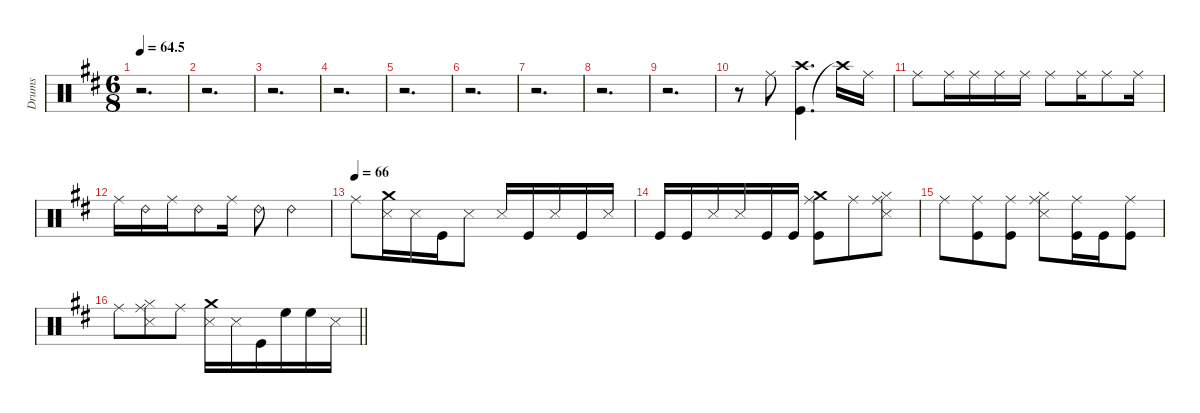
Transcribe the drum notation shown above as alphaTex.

\defaultSystemsLayout 4
\hideDynamics
\bracketExtendMode groupsimilarinstruments
\firstSystemTrackNameMode fullname
\otherSystemsTrackNameOrientation horizontal
\track ("Drums" "drm.") {defaultSystemsLayout 4 instrument percussion}
\staff {score}
\articulation defaults
\ts (6 8)
\beaming (8 3 3)
\tempo
64.5
\accidentals auto
\clef neutral
\ottava regular
\simile none
\ks bminor
r.2{d dy mf} |
r.2{d} |
r.2{d} |
r.2{d} |
r.2{d} |
r.2{d} |
r.2{d} |
r.2{d} |
r.2{d} |
r.8 "Ride (middle)".8 ("Kick (hit)" "Crash high (hit)").4{d} "Crash high (hit)"{t}.16 "Ride (middle)".16 |
"Ride (middle)".8 "Ride (middle)".16 "Ride (middle)".16 "Ride (middle)".16 "Ride (middle)".16 "Ride (middle)".8 "Ride (middle)".16 "Ride (middle)".8 "Ride (middle)".16 |
"Ride (middle)".16 "Ride (bell) 2".16 "Ride (middle)".16 "Ride (bell) 2".8 "Ride (middle)".16 "Ride (bell) 2".8 "Ride (bell) 2".4 |
\tempo (66)
"Ride (middle)".8{dy f} ("Snare (side stick) 3" "Crash medium (hit)").16{dy mp} "Snare (side stick) 3".16{dy pp} "Kick (hit)".16{dy f} "Snare (side stick) 3".8 "Snare (side stick) 3".16{dy p} "Kick (hit)".16{dy f} "Snare (side stick) 3".16{dy mp} "Kick (hit)".16{dy f} "Snare (side stick) 3".16{dy mf} |
"Kick (hit)".16{dy f} "Kick (hit)".16 "Snare (side stick) 3".16{dy fff} "Snare (side stick) 3".16{dy mf} "Kick (hit)".16{dy f} "Kick (hit)".16 ("Crash medium (hit)" "Kick (hit)" "Ride (middle)").8{dy fff} "Ride (middle)".8{dy f} ("Snare (side stick) 3" "Hi-Hat (closed)" "Ride (middle)").8{dy fff} |
"Ride (middle)".8{dy f} ("Kick (hit)" "Ride (middle)").8{dy fff} ("Kick (hit)" "Ride (middle)").8{dy f} ("Snare (side stick) 3" "Hi-Hat (closed)" "Ride (middle)").8{dy fff} ("Kick (hit)" "Ride (middle)").16{dy mp} "Kick (hit)".16{dy mf} ("Kick (hit)" "Ride (middle)").8{dy fff} |
\barLineRight lightlight "Ride (middle)".8{dy f}
("Snare (side stick) 3" "Hi-Hat (closed)" "Ride (middle)").8{dy fff} "Ride (middle)".8 ("Snare (side stick) 3" "Crash medium (hit)").16 "Snare (side stick) 3".16{dy p} "Kick (hit)".16{dy f} "High Floor Tom (hit)".16{dy mf} "High Floor Tom (hit)".16{dy fff} "Snare (side stick) 3".16{dy pp}
